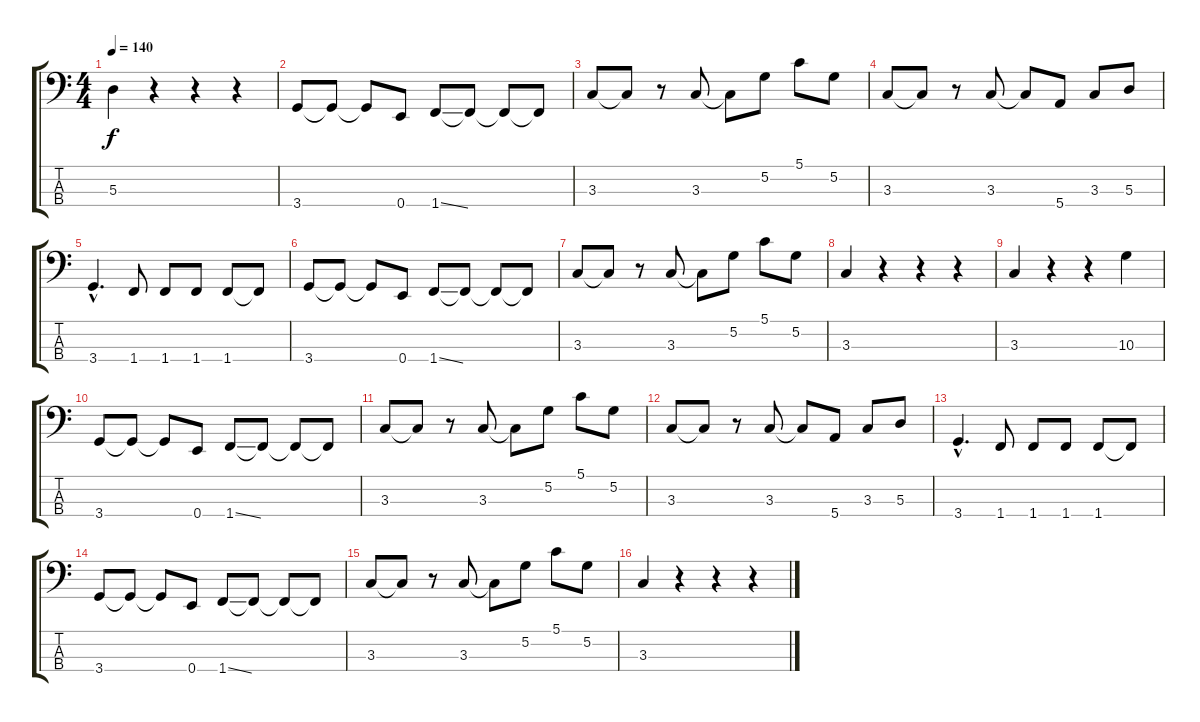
\track "" {instrument electricbassfinger}
\staff {score tabs}
\tuning (G2 D2 A1 E1) {hide}
\ts (4 4)
\tempo 140
\clef f4
\ks c
5.3.4{dy f} r.4 r.4 r.4 |
3.4.8 3.4{t}.8 3.4{t}.8 0.4.8 1.4{ss}.8 1.4{t}.8 1.4{t}.8 1.4{t}.8 |
3.3.8 3.3{t}.8 r.8 3.3.8 3.3{t}.8 5.2.8 5.1.8 5.2.8 |
3.3.8 3.3{t}.8 r.8 3.3.8 3.3{t}.8 5.4.8 3.3.8 5.3.8 |
3.4{hac}.4{d} 1.4.8 1.4.8 1.4.8 1.4.8 1.4{t}.8 |
3.4.8 3.4{t}.8 3.4{t}.8 0.4.8 1.4{ss}.8 1.4{t}.8 1.4{t}.8 1.4{t}.8 |
3.3.8 3.3{t}.8 r.8 3.3.8 3.3{t}.8 5.2.8 5.1.8 5.2.8 |
3.3.4 r.4 r.4 r.4 |
3.3.4 r.4 r.4 10.3.4 |
3.4.8 3.4{t}.8 3.4{t}.8 0.4.8 1.4{ss}.8 1.4{t}.8 1.4{t}.8 1.4{t}.8 |
3.3.8 3.3{t}.8 r.8 3.3.8 3.3{t}.8 5.2.8 5.1.8 5.2.8 |
3.3.8 3.3{t}.8 r.8 3.3.8 3.3{t}.8 5.4.8 3.3.8 5.3.8 |
3.4{hac}.4{d} 1.4.8 1.4.8 1.4.8 1.4.8 1.4{t}.8 |
3.4.8 3.4{t}.8 3.4{t}.8 0.4.8 1.4{ss}.8 1.4{t}.8 1.4{t}.8 1.4{t}.8 |
3.3.8 3.3{t}.8 r.8 3.3.8 3.3{t}.8 5.2.8 5.1.8 5.2.8 |
3.3.4 r.4 r.4 r.4
